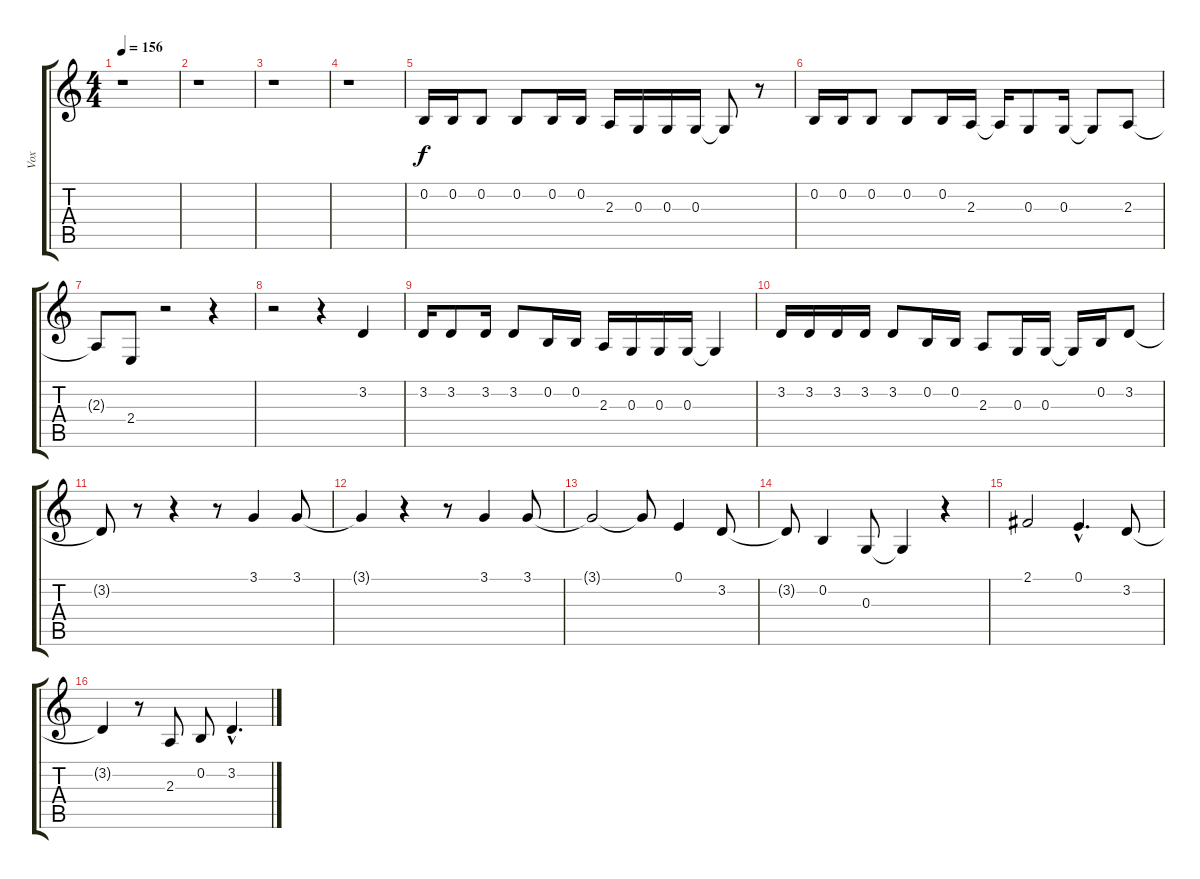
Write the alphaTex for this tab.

\track ("Vox" "Vox") {instrument drawbarorgan}
\staff {score tabs}
\tuning (E4 B3 G3 D3 A2 E2) {hide}
\ts (4 4)
\tempo 156
\clef g2
\ks c
r.1{dy f} |
r.1 |
r.1 |
r.1 |
0.2.16 0.2.16 0.2.8 0.2.8 0.2.16 0.2.16 2.3.16 0.3.16 0.3.16 0.3.16 0.3{t}.8 r.8 |
0.2.16 0.2.16 0.2.8 0.2.8 0.2.16 2.3.16 2.3{t}.16 0.3.8 0.3.16 0.3{t}.8 2.3.8 |
2.3{t}.8 2.4.8 r.2 r.4 |
r.2 r.4 3.2.4 |
3.2.16 3.2.8 3.2.16 3.2.8 0.2.16 0.2.16 2.3.16 0.3.16 0.3.16 0.3.16 0.3{t}.4 |
3.2.16 3.2.16 3.2.16 3.2.16 3.2.8 0.2.16 0.2.16 2.3.8 0.3.16 0.3.16 0.3{t}.16 0.2.16 3.2.8 |
3.2{t}.8 r.8 r.4 r.8 3.1.4 3.1.8 |
3.1{t}.4 r.4 r.8 3.1.4 3.1.8 |
3.1{t}.2 3.1{t}.8 0.1.4 3.2.8 |
3.2{t}.8 0.2.4 0.3.8 0.3{t}.4 r.4 |
2.1.2 0.1{hac}.4{d} 3.2.8 |
3.2{t}.4 r.8 2.3.8 0.2.8 3.2{hac}.4{d}
